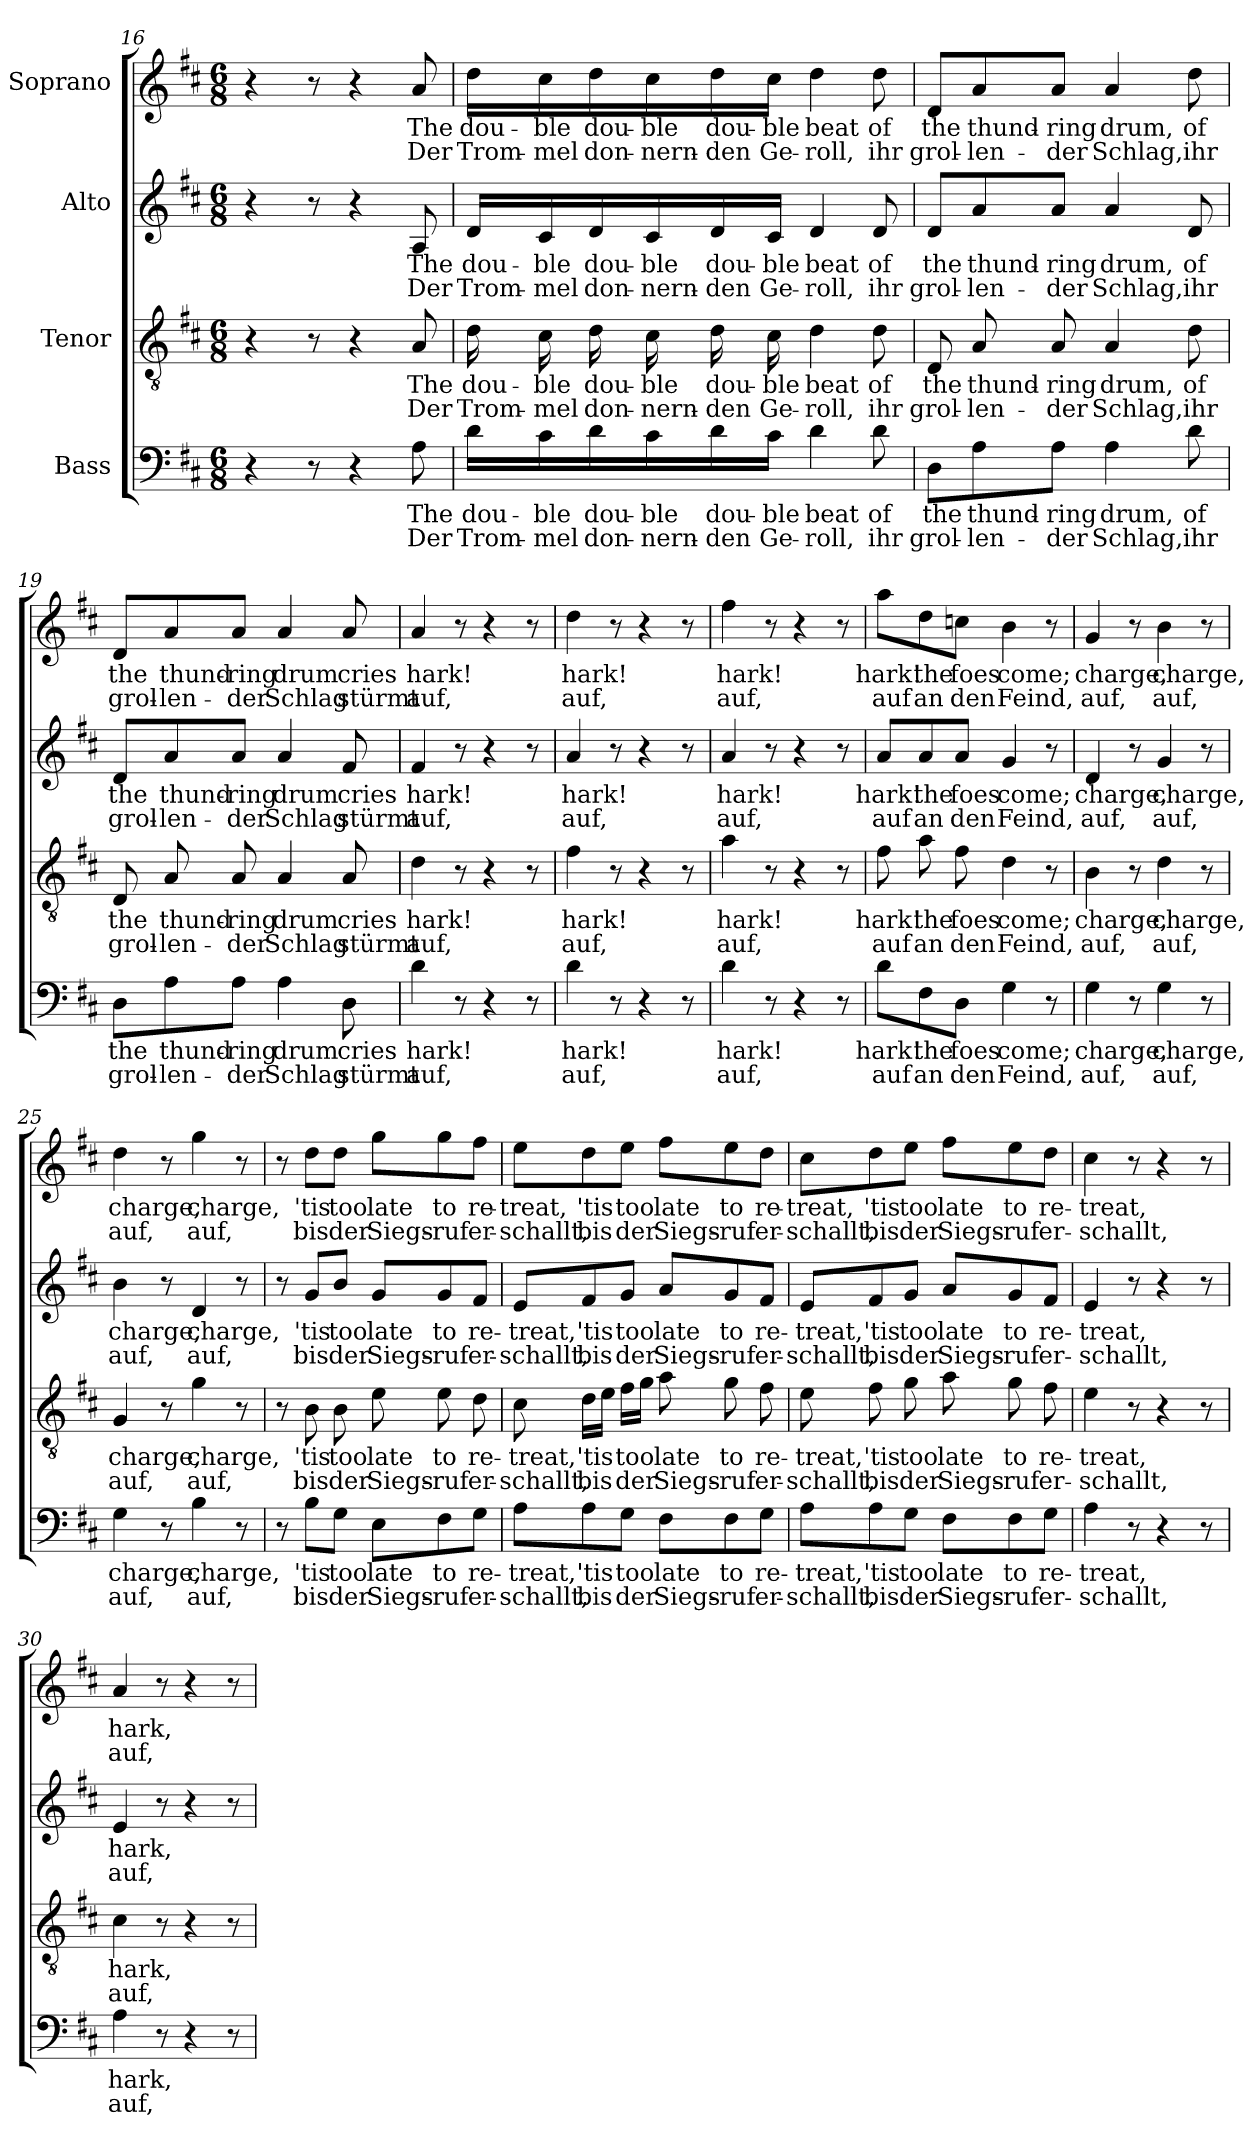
**kern	**text	**text	**kern	**text	**text	**kern	**text	**text	**kern	**text	**text
*part4	*part4	*part4	*part3	*part3	*part3	*part2	*part2	*part2	*part1	*part1	*part1
*staff4	*staff4	*staff4	*staff3	*staff3	*staff3	*staff2	*staff2	*staff2	*staff1	*staff1	*staff1
*I"Bass	*	*	*I"Tenor	*	*	*I"Alto	*	*	*I"Soprano	*	*
*clefF4	*	*	*clefGv2	*	*	*clefG2	*	*	*clefG2	*	*
*k[f#c#]	*	*	*k[f#c#]	*	*	*k[f#c#]	*	*	*k[f#c#]	*	*
*D:	*	*	*D:	*	*	*D:	*	*	*D:	*	*
*M6/8	*	*	*M6/8	*	*	*M6/8	*	*	*M6/8	*	*
=16	=16	=16	=16	=16	=16	=16	=16	=16	=16	=16	=16
4r	.	.	4r	.	.	4r	.	.	4r	.	.
8r	.	.	8r	.	.	8r	.	.	8r	.	.
4r	.	.	4r	.	.	4r	.	.	4r	.	.
!	!LO:LY:b	!LO:LY:b	!	!LO:LY:b	!LO:LY:b	!	!LO:LY:b	!LO:LY:b	!	!LO:LY:b	!LO:LY:b
8A\	The	Der	8A/	The	Der	8A/	The	Der	8a/	The	Der
!!LO:PB:g=z
=17	=17	=17	=17	=17	=17	=17	=17	=17	=17	=17	=17
!	!LO:LY:b	!LO:LY:b	!	!LO:LY:b	!LO:LY:b	!	!LO:LY:b	!LO:LY:b	!	!LO:LY:b	!LO:LY:b
16d\LL	dou-	Trom-	16d\	dou-	Trom-	16d/LL	dou-	Trom-	16dd\LL	dou-	Trom-
!	!LO:LY:b	!LO:LY:b	!	!LO:LY:b	!LO:LY:b	!	!LO:LY:b	!LO:LY:b	!	!LO:LY:b	!LO:LY:b
16c#\	-ble	-mel	16c#\	-ble	-mel	16c#/	-ble	-mel	16cc#\	-ble	-mel
!	!LO:LY:b	!LO:LY:b	!	!LO:LY:b	!LO:LY:b	!	!LO:LY:b	!LO:LY:b	!	!LO:LY:b	!LO:LY:b
16d\	dou-	don-	16d\	dou-	don-	16d/	dou-	don-	16dd\	dou-	don-
!	!LO:LY:b	!LO:LY:b	!	!LO:LY:b	!LO:LY:b	!	!LO:LY:b	!LO:LY:b	!	!LO:LY:b	!LO:LY:b
16c#\	-ble	-nern-	16c#\	-ble	-nern-	16c#/	-ble	-nern-	16cc#\	-ble	-nern-
!	!LO:LY:b	!LO:LY:b	!	!LO:LY:b	!LO:LY:b	!	!LO:LY:b	!LO:LY:b	!	!LO:LY:b	!LO:LY:b
16d\	dou-	-den	16d\	dou-	-den	16d/	dou-	-den	16dd\	dou-	-den
!	!LO:LY:b	!LO:LY:b	!	!LO:LY:b	!LO:LY:b	!	!LO:LY:b	!LO:LY:b	!	!LO:LY:b	!LO:LY:b
16c#\JJ	-ble	Ge-	16c#\	-ble	Ge-	16c#/JJ	-ble	Ge-	16cc#\JJ	-ble	Ge-
!	!LO:LY:b	!LO:LY:b	!	!LO:LY:b	!LO:LY:b	!	!LO:LY:b	!LO:LY:b	!	!LO:LY:b	!LO:LY:b
4d\	beat	-roll,	4d\	beat	-roll,	4d/	beat	-roll,	4dd\	beat	-roll,
!	!LO:LY:b	!LO:LY:b	!	!LO:LY:b	!LO:LY:b	!	!LO:LY:b	!LO:LY:b	!	!LO:LY:b	!LO:LY:b
8d\	of	ihr	8d\	of	ihr	8d/	of	ihr	8dd\	of	ihr
=18	=18	=18	=18	=18	=18	=18	=18	=18	=18	=18	=18
!	!LO:LY:b	!LO:LY:b	!	!LO:LY:b	!LO:LY:b	!	!LO:LY:b	!LO:LY:b	!	!LO:LY:b	!LO:LY:b
8D\L	the	grol-	8D/	the	grol-	8d/L	the	grol-	8d/L	the	grol-
!	!LO:LY:b	!LO:LY:b	!	!LO:LY:b	!LO:LY:b	!	!LO:LY:b	!LO:LY:b	!	!LO:LY:b	!LO:LY:b
8A\	thund-	-len-	8A/	thund-	-len-	8a/	thund-	-len-	8a/	thund-	-len-
!	!LO:LY:b	!LO:LY:b	!	!LO:LY:b	!LO:LY:b	!	!LO:LY:b	!LO:LY:b	!	!LO:LY:b	!LO:LY:b
8A\J	-ring	-der	8A/	-ring	-der	8a/J	-ring	-der	8a/J	-ring	-der
!	!LO:LY:b	!LO:LY:b	!	!LO:LY:b	!LO:LY:b	!	!LO:LY:b	!LO:LY:b	!	!LO:LY:b	!LO:LY:b
4A\	drum,	Schlag,	4A/	drum,	Schlag,	4a/	drum,	Schlag,	4a/	drum,	Schlag,
!	!LO:LY:b	!LO:LY:b	!	!LO:LY:b	!LO:LY:b	!	!LO:LY:b	!LO:LY:b	!	!LO:LY:b	!LO:LY:b
8d\	of	ihr	8d\	of	ihr	8d/	of	ihr	8dd\	of	ihr
=19	=19	=19	=19	=19	=19	=19	=19	=19	=19	=19	=19
!	!LO:LY:b	!LO:LY:b	!	!LO:LY:b	!LO:LY:b	!	!LO:LY:b	!LO:LY:b	!	!LO:LY:b	!LO:LY:b
8D\L	the	grol-	8D/	the	grol-	8d/L	the	grol-	8d/L	the	grol-
!	!LO:LY:b	!LO:LY:b	!	!LO:LY:b	!LO:LY:b	!	!LO:LY:b	!LO:LY:b	!	!LO:LY:b	!LO:LY:b
8A\	thund-	-len-	8A/	thund-	-len-	8a/	thund-	-len-	8a/	thund-	-len-
!	!LO:LY:b	!LO:LY:b	!	!LO:LY:b	!LO:LY:b	!	!LO:LY:b	!LO:LY:b	!	!LO:LY:b	!LO:LY:b
8A\J	-ring	-der	8A/	-ring	-der	8a/J	-ring	-der	8a/J	-ring	-der
!	!LO:LY:b	!LO:LY:b	!	!LO:LY:b	!LO:LY:b	!	!LO:LY:b	!LO:LY:b	!	!LO:LY:b	!LO:LY:b
4A\	drum	Schlag	4A/	drum	Schlag	4a/	drum	Schlag	4a/	drum	Schlag
!	!LO:LY:b	!LO:LY:b	!	!LO:LY:b	!LO:LY:b	!	!LO:LY:b	!LO:LY:b	!	!LO:LY:b	!LO:LY:b
8D\	cries	stürmt	8A/	cries	stürmt	8f#/	cries	stürmt	8a/	cries	stürmt
!!LO:LB:g=z
=20	=20	=20	=20	=20	=20	=20	=20	=20	=20	=20	=20
!	!LO:LY:b	!LO:LY:b	!	!LO:LY:b	!LO:LY:b	!	!LO:LY:b	!LO:LY:b	!	!LO:LY:b	!LO:LY:b
4d\	hark!	auf,	4d\	hark!	auf,	4f#/	hark!	auf,	4a/	hark!	auf,
8r	.	.	8r	.	.	8r	.	.	8r	.	.
4r	.	.	4r	.	.	4r	.	.	4r	.	.
8r	.	.	8r	.	.	8r	.	.	8r	.	.
=21	=21	=21	=21	=21	=21	=21	=21	=21	=21	=21	=21
!	!LO:LY:b	!LO:LY:b	!	!LO:LY:b	!LO:LY:b	!	!LO:LY:b	!LO:LY:b	!	!LO:LY:b	!LO:LY:b
4d\	hark!	auf,	4f#\	hark!	auf,	4a/	hark!	auf,	4dd\	hark!	auf,
8r	.	.	8r	.	.	8r	.	.	8r	.	.
4r	.	.	4r	.	.	4r	.	.	4r	.	.
8r	.	.	8r	.	.	8r	.	.	8r	.	.
!!LO:PB:g=z
=22	=22	=22	=22	=22	=22	=22	=22	=22	=22	=22	=22
!	!LO:LY:b	!LO:LY:b	!	!LO:LY:b	!LO:LY:b	!	!LO:LY:b	!LO:LY:b	!	!LO:LY:b	!LO:LY:b
4d\	hark!	auf,	4a\	hark!	auf,	4a/	hark!	auf,	4ff#\	hark!	auf,
8r	.	.	8r	.	.	8r	.	.	8r	.	.
4r	.	.	4r	.	.	4r	.	.	4r	.	.
8r	.	.	8r	.	.	8r	.	.	8r	.	.
=23	=23	=23	=23	=23	=23	=23	=23	=23	=23	=23	=23
!	!LO:LY:b	!LO:LY:b	!	!LO:LY:b	!LO:LY:b	!	!LO:LY:b	!LO:LY:b	!	!LO:LY:b	!LO:LY:b
8d\L	hark!	auf	8f#\	hark!	auf	8a/L	hark!	auf	8aa\L	hark!	auf
!	!LO:LY:b	!LO:LY:b	!	!LO:LY:b	!LO:LY:b	!	!LO:LY:b	!LO:LY:b	!	!LO:LY:b	!LO:LY:b
8F#\	the	an	8a\	the	an	8a/	the	an	8dd\	the	an
!	!LO:LY:b	!LO:LY:b	!	!LO:LY:b	!LO:LY:b	!	!LO:LY:b	!LO:LY:b	!	!LO:LY:b	!LO:LY:b
8D\J	foes	den	8f#\	foes	den	8a/J	foes	den	8ccn\J	foes	den
!	!LO:LY:b	!LO:LY:b	!	!LO:LY:b	!LO:LY:b	!	!LO:LY:b	!LO:LY:b	!	!LO:LY:b	!LO:LY:b
4G\	come;	Feind,	4d\	come;	Feind,	4g/	come;	Feind,	4b\	come;	Feind,
8r	.	.	8r	.	.	8r	.	.	8r	.	.
=24	=24	=24	=24	=24	=24	=24	=24	=24	=24	=24	=24
!	!LO:LY:b	!LO:LY:b	!	!LO:LY:b	!LO:LY:b	!	!LO:LY:b	!LO:LY:b	!	!LO:LY:b	!LO:LY:b
4G\	charge,	auf,	4B\	charge,	auf,	4d/	charge,	auf,	4g/	charge,	auf,
8r	.	.	8r	.	.	8r	.	.	8r	.	.
!	!LO:LY:b	!LO:LY:b	!	!LO:LY:b	!LO:LY:b	!	!LO:LY:b	!LO:LY:b	!	!LO:LY:b	!LO:LY:b
4G\	charge,	auf,	4d\	charge,	auf,	4g/	charge,	auf,	4b\	charge,	auf,
8r	.	.	8r	.	.	8r	.	.	8r	.	.
=25	=25	=25	=25	=25	=25	=25	=25	=25	=25	=25	=25
!	!LO:LY:b	!LO:LY:b	!	!LO:LY:b	!LO:LY:b	!	!LO:LY:b	!LO:LY:b	!	!LO:LY:b	!LO:LY:b
4G\	charge,	auf,	4G/	charge,	auf,	4b\	charge,	auf,	4dd\	charge,	auf,
8r	.	.	8r	.	.	8r	.	.	8r	.	.
!	!LO:LY:b	!LO:LY:b	!	!LO:LY:b	!LO:LY:b	!	!LO:LY:b	!LO:LY:b	!	!LO:LY:b	!LO:LY:b
4B\	charge,	auf,	4g\	charge,	auf,	4d/	charge,	auf,	4gg\	charge,	auf,
8r	.	.	8r	.	.	8r	.	.	8r	.	.
=26	=26	=26	=26	=26	=26	=26	=26	=26	=26	=26	=26
8r	.	.	8r	.	.	8r	.	.	8r	.	.
!	!LO:LY:b	!LO:LY:b	!	!LO:LY:b	!LO:LY:b	!	!LO:LY:b	!LO:LY:b	!	!LO:LY:b	!LO:LY:b
8B\L	'tis	bis	8B\	'tis	bis	8g/L	'tis	bis	8dd\L	'tis	bis
!	!LO:LY:b	!LO:LY:b	!	!LO:LY:b	!LO:LY:b	!	!LO:LY:b	!LO:LY:b	!	!LO:LY:b	!LO:LY:b
8G\J	too	der	8B\	too	der	8b/J	too	der	8dd\J	too	der
!	!LO:LY:b	!LO:LY:b	!	!LO:LY:b	!LO:LY:b	!	!LO:LY:b	!LO:LY:b	!	!LO:LY:b	!LO:LY:b
8E\L	late	Siegs-	8e\	late	Siegs-	8g/L	late	Siegs-	8gg\L	late	Siegs-
!	!LO:LY:b	!LO:LY:b	!	!LO:LY:b	!LO:LY:b	!	!LO:LY:b	!LO:LY:b	!	!LO:LY:b	!LO:LY:b
8F#\	to	-ruf	8e\	to	-ruf	8g/	to	-ruf	8gg\	to	-ruf
!	!LO:LY:b	!LO:LY:b	!	!LO:LY:b	!LO:LY:b	!	!LO:LY:b	!LO:LY:b	!	!LO:LY:b	!LO:LY:b
8G\J	re-	er-	8d\	re-	er-	8f#/J	re-	er-	8ff#\J	re-	er-
!!LO:LB:g=z
=27	=27	=27	=27	=27	=27	=27	=27	=27	=27	=27	=27
!	!LO:LY:b	!LO:LY:b	!	!LO:LY:b	!LO:LY:b	!	!LO:LY:b	!LO:LY:b	!	!LO:LY:b	!LO:LY:b
8A\L	-treat,	-schallt,	8c#\	-treat,	-schallt,	8e/L	-treat,	-schallt,	8ee\L	-treat,	-schallt,
!	!LO:LY:b	!LO:LY:b	!	!LO:LY:b	!LO:LY:b	!	!LO:LY:b	!LO:LY:b	!	!LO:LY:b	!LO:LY:b
8A\	'tis	bis	16d\LL	'tis	bis	8f#/	'tis	bis	8dd\	'tis	bis
.	.	.	16e\JJ	.	.	.	.	.	.	.	.
!	!LO:LY:b	!LO:LY:b	!	!LO:LY:b	!LO:LY:b	!	!LO:LY:b	!LO:LY:b	!	!LO:LY:b	!LO:LY:b
8G\J	too	der	16f#\LL	too	der	8g/J	too	der	8ee\J	too	der
.	.	.	16g\JJ	.	.	.	.	.	.	.	.
!	!LO:LY:b	!LO:LY:b	!	!LO:LY:b	!LO:LY:b	!	!LO:LY:b	!LO:LY:b	!	!LO:LY:b	!LO:LY:b
8F#\L	late	Siegs-	8a\	late	Siegs-	8a/L	late	Siegs-	8ff#\L	late	Siegs-
!	!LO:LY:b	!LO:LY:b	!	!LO:LY:b	!LO:LY:b	!	!LO:LY:b	!LO:LY:b	!	!LO:LY:b	!LO:LY:b
8F#\	to	-ruf	8g\	to	-ruf	8g/	to	-ruf	8ee\	to	-ruf
!	!LO:LY:b	!LO:LY:b	!	!LO:LY:b	!LO:LY:b	!	!LO:LY:b	!LO:LY:b	!	!LO:LY:b	!LO:LY:b
8G\J	re-	er-	8f#\	re-	er-	8f#/J	re-	er-	8dd\J	re-	er-
!!LO:PB:g=z
=28	=28	=28	=28	=28	=28	=28	=28	=28	=28	=28	=28
!	!LO:LY:b	!LO:LY:b	!	!LO:LY:b	!LO:LY:b	!	!LO:LY:b	!LO:LY:b	!	!LO:LY:b	!LO:LY:b
8A\L	-treat,	-schallt,	8e\	-treat,	-schallt,	8e/L	-treat,	-schallt,	8cc#\L	-treat,	-schallt,
!	!LO:LY:b	!LO:LY:b	!	!LO:LY:b	!LO:LY:b	!	!LO:LY:b	!LO:LY:b	!	!LO:LY:b	!LO:LY:b
8A\	'tis	bis	8f#\	'tis	bis	8f#/	'tis	bis	8dd\	'tis	bis
!	!LO:LY:b	!LO:LY:b	!	!LO:LY:b	!LO:LY:b	!	!LO:LY:b	!LO:LY:b	!	!LO:LY:b	!LO:LY:b
8G\J	too	der	8g\	too	der	8g/J	too	der	8ee\J	too	der
!	!LO:LY:b	!LO:LY:b	!	!LO:LY:b	!LO:LY:b	!	!LO:LY:b	!LO:LY:b	!	!LO:LY:b	!LO:LY:b
8F#\L	late	Siegs-	8a\	late	Siegs-	8a/L	late	Siegs-	8ff#\L	late	Siegs-
!	!LO:LY:b	!LO:LY:b	!	!LO:LY:b	!LO:LY:b	!	!LO:LY:b	!LO:LY:b	!	!LO:LY:b	!LO:LY:b
8F#\	to	-ruf	8g\	to	-ruf	8g/	to	-ruf	8ee\	to	-ruf
!	!LO:LY:b	!LO:LY:b	!	!LO:LY:b	!LO:LY:b	!	!LO:LY:b	!LO:LY:b	!	!LO:LY:b	!LO:LY:b
8G\J	re-	er-	8f#\	re-	er-	8f#/J	re-	er-	8dd\J	re-	er-
=29	=29	=29	=29	=29	=29	=29	=29	=29	=29	=29	=29
!	!LO:LY:b	!LO:LY:b	!	!LO:LY:b	!LO:LY:b	!	!LO:LY:b	!LO:LY:b	!	!LO:LY:b	!LO:LY:b
4A\	-treat,	-schallt,	4e\	-treat,	-schallt,	4e/	-treat,	-schallt,	4cc#\	-treat,	-schallt,
8r	.	.	8r	.	.	8r	.	.	8r	.	.
4r	.	.	4r	.	.	4r	.	.	4r	.	.
8r	.	.	8r	.	.	8r	.	.	8r	.	.
=30	=30	=30	=30	=30	=30	=30	=30	=30	=30	=30	=30
!	!LO:LY:b	!LO:LY:b	!	!LO:LY:b	!LO:LY:b	!	!LO:LY:b	!LO:LY:b	!	!LO:LY:b	!LO:LY:b
4A\	hark,	auf,	4c#\	hark,	auf,	4e/	hark,	auf,	4a/	hark,	auf,
8r	.	.	8r	.	.	8r	.	.	8r	.	.
4r	.	.	4r	.	.	4r	.	.	4r	.	.
8r	.	.	8r	.	.	8r	.	.	8r	.	.
=	=	=	=	=	=	=	=	=	=	=	=
*-	*-	*-	*-	*-	*-	*-	*-	*-	*-	*-	*-
